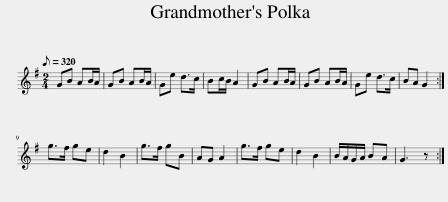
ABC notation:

X:1
L:1/8
Q:1/8=320
M:2/4
I:linebreak $
K:G
V:1 treble
V:1
 GB AB/A/ | GB AB/A/ | Ge d>c | Bc/B/ A2 | GB AB/A/ | %5
 GB AB/A/ | Ge d>c | BA G2 :|$ g>f ge | d2 B2 | %10
 g>f gB | AG A2 | g>f ge | d2 B2 | B/A/G/A/ BA | %15
 G3 z :| %16
